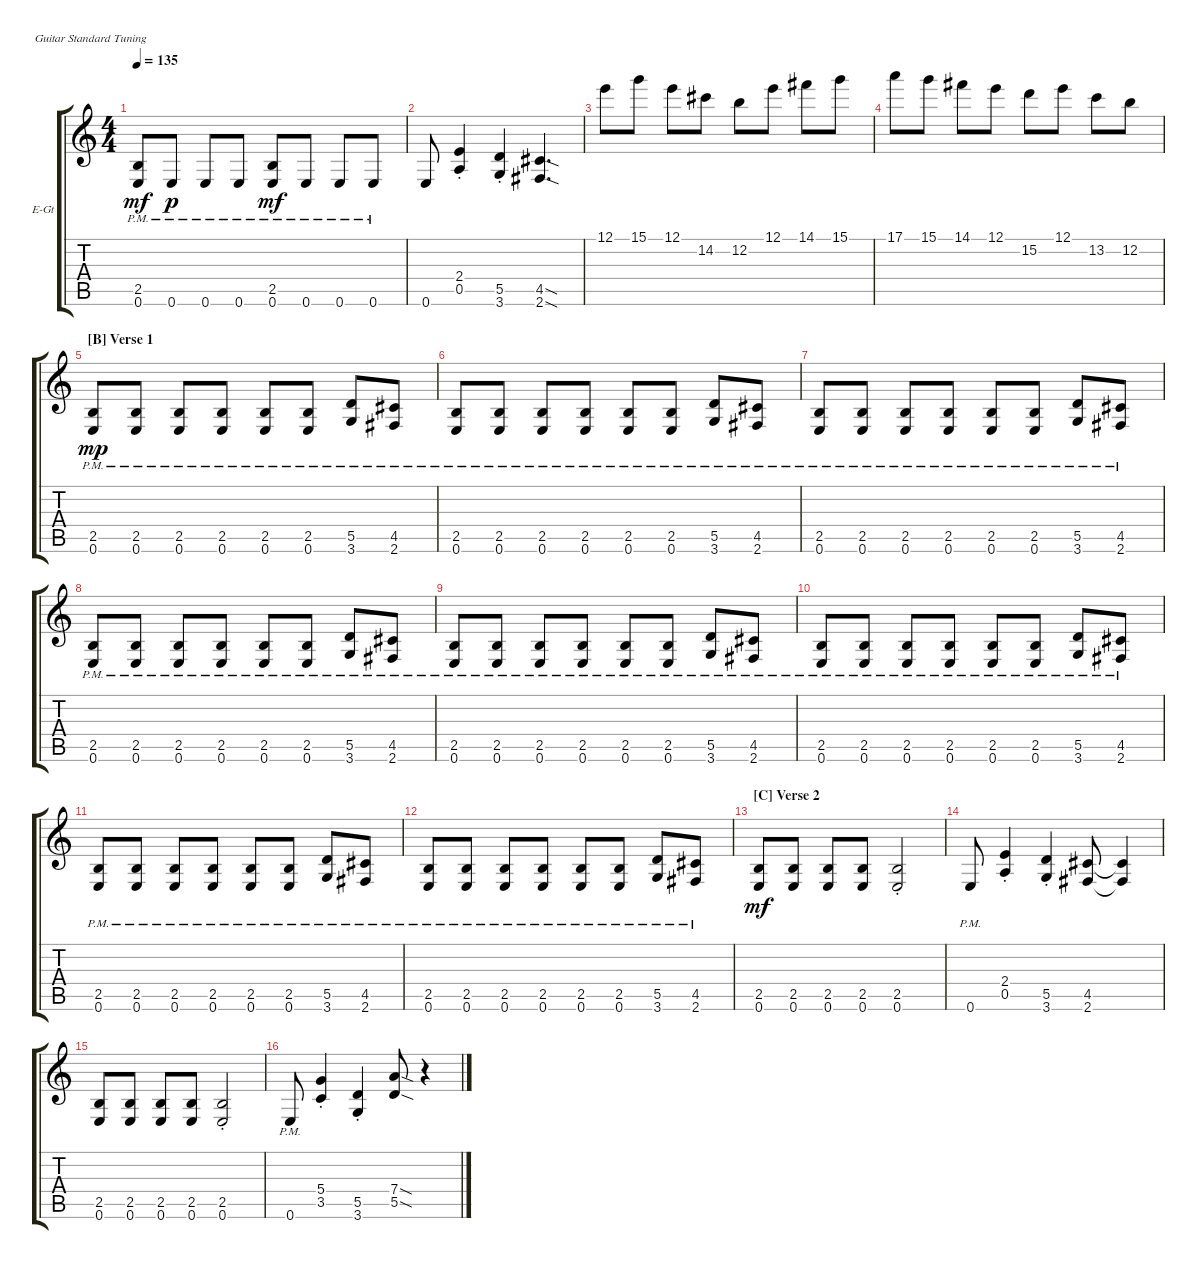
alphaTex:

\defaultSystemsLayout 4
\bracketExtendMode groupsimilarinstruments
\firstSystemTrackNameOrientation horizontal
\otherSystemsTrackNameOrientation horizontal
\track ("Electric Guitar 1" "E-Gt") {instrument distortionguitar}
\staff {score tabs}
\tuning (E4 B3 G3 D3 A2 E2)
\ts (4 4)
\tempo 135
\clef g2
\scale
0.333333
\ks c
(2.5{pm} 0.6{pm}).8{dy mf} 0.6{pm}.8{dy p} 0.6{pm}.8 0.6{pm}.8 (0.6{pm} 2.5{pm}).8{dy mf} 0.6{pm}.8 0.6{pm}.8 0.6{pm}.8 |
\scale
0.333333 0.6.8 (2.4{st} 0.5{st}).4 (5.5{st} 3.6{st}).4 (2.6{sod} 4.5{sod}).4{d} |
\scale
0.333333 12.1.8 15.1.8 12.1.8 14.2.8 12.2.8 12.1.8 14.1.8 15.1.8 |
\scale
0.333333 17.1.8 15.1.8 14.1.8 12.1.8 15.2.8 12.1.8 13.2.8 12.2.8 |
\section ("B" "Verse 1")
\scale
0.333333 (2.5{pm} 0.6{pm}).8{dy mp} (0.6{pm} 2.5{pm}).8 (0.6{pm} 2.5{pm}).8 (0.6{pm} 2.5{pm}).8 (0.6{pm} 2.5{pm}).8 (0.6{pm} 2.5{pm}).8 (3.6{pm} 5.5{pm}).8 (2.6{pm} 4.5{pm}).8 |
\scale
0.333333 (2.5{pm} 0.6{pm}).8 (0.6{pm} 2.5{pm}).8 (0.6{pm} 2.5{pm}).8 (0.6{pm} 2.5{pm}).8 (0.6{pm} 2.5{pm}).8 (0.6{pm} 2.5{pm}).8 (3.6{pm} 5.5{pm}).8 (2.6{pm} 4.5{pm}).8 |
\scale
0.333333 (2.5{pm} 0.6{pm}).8 (0.6{pm} 2.5{pm}).8 (0.6{pm} 2.5{pm}).8 (0.6{pm} 2.5{pm}).8 (0.6{pm} 2.5{pm}).8 (0.6{pm} 2.5{pm}).8 (3.6{pm} 5.5{pm}).8 (2.6{pm} 4.5{pm}).8 |
\scale
0.333333 (2.5{pm} 0.6{pm}).8 (0.6{pm} 2.5{pm}).8 (0.6{pm} 2.5{pm}).8 (0.6{pm} 2.5{pm}).8 (0.6{pm} 2.5{pm}).8 (0.6{pm} 2.5{pm}).8 (3.6{pm} 5.5{pm}).8 (2.6{pm} 4.5{pm}).8 |
\scale
0.333333 (2.5{pm} 0.6{pm}).8 (0.6{pm} 2.5{pm}).8 (0.6{pm} 2.5{pm}).8 (0.6{pm} 2.5{pm}).8 (0.6{pm} 2.5{pm}).8 (0.6{pm} 2.5{pm}).8 (3.6{pm} 5.5{pm}).8 (2.6{pm} 4.5{pm}).8 |
\scale
0.333333 (2.5{pm} 0.6{pm}).8 (0.6{pm} 2.5{pm}).8 (0.6{pm} 2.5{pm}).8 (0.6{pm} 2.5{pm}).8 (0.6{pm} 2.5{pm}).8 (0.6{pm} 2.5{pm}).8 (3.6{pm} 5.5{pm}).8 (2.6{pm} 4.5{pm}).8 |
\scale
0.333333 (2.5{pm} 0.6{pm}).8 (0.6{pm} 2.5{pm}).8 (0.6{pm} 2.5{pm}).8 (0.6{pm} 2.5{pm}).8 (0.6{pm} 2.5{pm}).8 (0.6{pm} 2.5{pm}).8 (3.6{pm} 5.5{pm}).8 (2.6{pm} 4.5{pm}).8 |
\scale
0.333333 (2.5{pm} 0.6{pm}).8 (0.6{pm} 2.5{pm}).8 (0.6{pm} 2.5{pm}).8 (0.6{pm} 2.5{pm}).8 (0.6{pm} 2.5{pm}).8 (0.6{pm} 2.5{pm}).8 (3.6{pm} 5.5{pm}).8 (2.6{pm} 4.5{pm}).8 |
\section ("C" "Verse 2")
\scale
0.333333 (2.5 0.6).8{dy mf} (0.6 2.5).8 (0.6 2.5).8 (0.6 2.5).8 (0.6{st} 2.5{st}).2 |
\scale
0.333333 0.6{pm}.8 (0.5{st} 2.4{st}).4 (5.5{st} 3.6{st}).4 (2.6 4.5).8 (2.6{t} 4.5{t}).4 |
\scale
0.333333 (0.6 2.5).8 (0.6 2.5).8 (0.6 2.5).8 (0.6 2.5).8 (0.6{st} 2.5{st}).2 |
\scale
0.333333 0.6{pm}.8 (3.5{st} 5.4{st}).4 (5.5{st} 3.6{st}).4 (7.4{sod} 5.5{sod}).8 r.4
